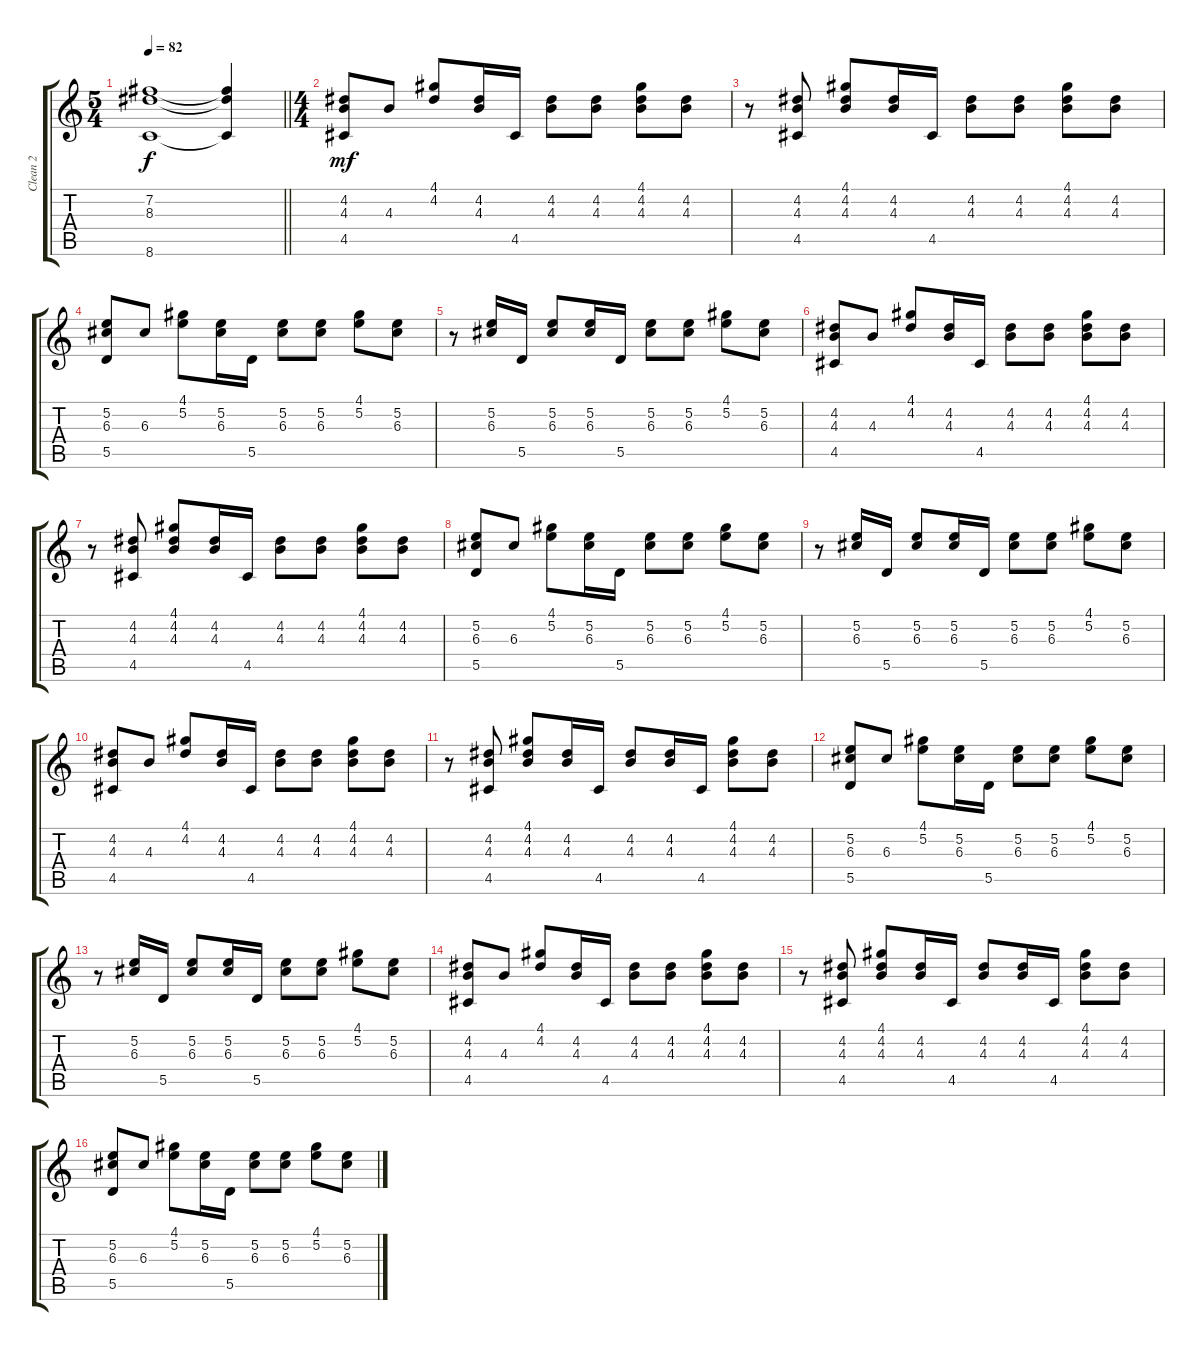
\track ("Clean 2" "Clean 2") {instrument electricguitarclean}
\staff {score tabs}
\tuning (E4 B3 G3 D3 A2 E2) {hide}
\ts (5 4)
\tempo 82
\clef g2
\barLineRight lightlight
\ks c
(7.2{t} 8.3{t} 8.6{t}).1{dy f} (7.2{t} 8.3{t} 8.6{t}).4 |
\ts (4 4)
(4.2 4.3 4.5).8{dy mf} 4.3.8 (4.1 4.2).8 (4.2 4.3).16 4.5.16 (4.2 4.3).8 (4.2 4.3).8 (4.1 4.2 4.3).8 (4.2 4.3).8 |
r.8 (4.2 4.3 4.5).8 (4.1 4.2 4.3).8 (4.2 4.3).16 4.5.16 (4.2 4.3).8 (4.2 4.3).8 (4.1 4.2 4.3).8 (4.2 4.3).8 |
(5.2 6.3 5.5).8 6.3.8 (4.1 5.2).8 (5.2 6.3).16 5.5.16 (5.2 6.3).8 (5.2 6.3).8 (4.1 5.2).8 (5.2 6.3).8 |
r.8 (5.2 6.3).16 5.5.16 (5.2 6.3).8 (5.2 6.3).16 5.5.16 (5.2 6.3).8 (5.2 6.3).8 (4.1 5.2).8 (5.2 6.3).8 |
(4.2 4.3 4.5).8 4.3.8 (4.1 4.2).8 (4.2 4.3).16 4.5.16 (4.2 4.3).8 (4.2 4.3).8 (4.1 4.2 4.3).8 (4.2 4.3).8 |
r.8 (4.2 4.3 4.5).8 (4.1 4.2 4.3).8 (4.2 4.3).16 4.5.16 (4.2 4.3).8 (4.2 4.3).8 (4.1 4.2 4.3).8 (4.2 4.3).8 |
(5.2 6.3 5.5).8 6.3.8 (4.1 5.2).8 (5.2 6.3).16 5.5.16 (5.2 6.3).8 (5.2 6.3).8 (4.1 5.2).8 (5.2 6.3).8 |
r.8 (5.2 6.3).16 5.5.16 (5.2 6.3).8 (5.2 6.3).16 5.5.16 (5.2 6.3).8 (5.2 6.3).8 (4.1 5.2).8 (5.2 6.3).8 |
(4.2 4.3 4.5).8 4.3.8 (4.1 4.2).8 (4.2 4.3).16 4.5.16 (4.2 4.3).8 (4.2 4.3).8 (4.1 4.2 4.3).8 (4.2 4.3).8 |
r.8 (4.2 4.3 4.5).8 (4.1 4.2 4.3).8 (4.2 4.3).16 4.5.16 (4.2 4.3).8 (4.2 4.3).16 4.5.16 (4.1 4.2 4.3).8 (4.2 4.3).8 |
(5.2 6.3 5.5).8 6.3.8 (4.1 5.2).8 (5.2 6.3).16 5.5.16 (5.2 6.3).8 (5.2 6.3).8 (4.1 5.2).8 (5.2 6.3).8 |
r.8 (5.2 6.3).16 5.5.16 (5.2 6.3).8 (5.2 6.3).16 5.5.16 (5.2 6.3).8 (5.2 6.3).8 (4.1 5.2).8 (5.2 6.3).8 |
(4.2 4.3 4.5).8 4.3.8 (4.1 4.2).8 (4.2 4.3).16 4.5.16 (4.2 4.3).8 (4.2 4.3).8 (4.1 4.2 4.3).8 (4.2 4.3).8 |
r.8 (4.2 4.3 4.5).8 (4.1 4.2 4.3).8 (4.2 4.3).16 4.5.16 (4.2 4.3).8 (4.2 4.3).16 4.5.16 (4.1 4.2 4.3).8 (4.2 4.3).8 |
(5.2 6.3 5.5).8 6.3.8 (4.1 5.2).8 (5.2 6.3).16 5.5.16 (5.2 6.3).8 (5.2 6.3).8 (4.1 5.2).8 (5.2 6.3).8
